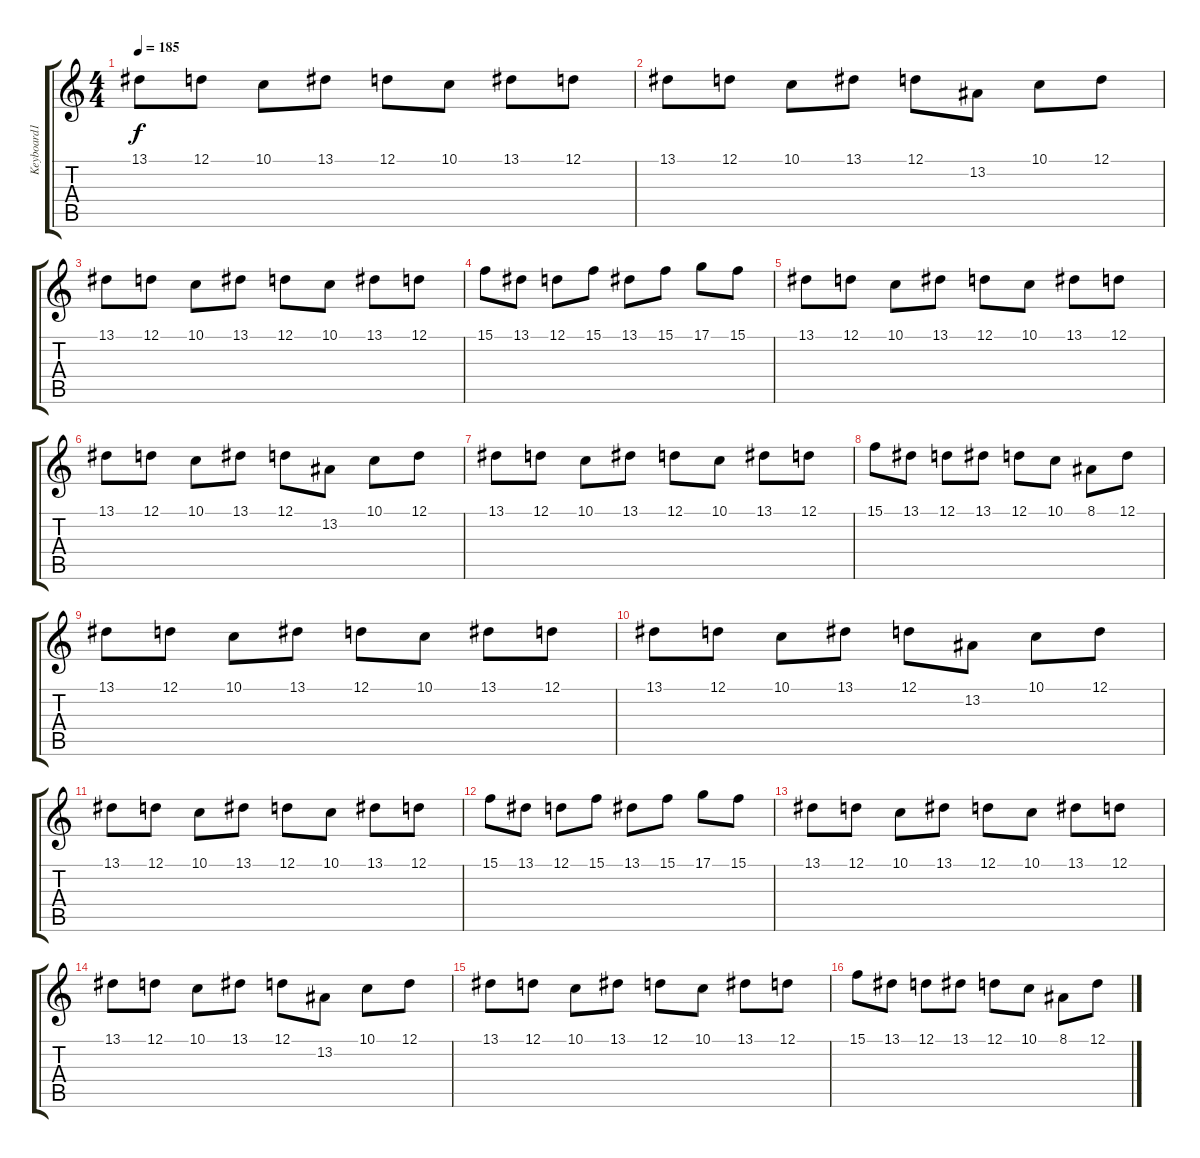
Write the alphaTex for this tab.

\track ("Keyboard1" "Keyboard1") {solo instrument pad3polysynth}
\staff {score tabs}
\tuning (D4 A3 F3 C3 G2 C2) {hide}
\ts (4 4)
\tempo 185
\clef g2
\ks c
13.1.8{dy f} 12.1.8 10.1.8 13.1.8 12.1.8 10.1.8 13.1.8 12.1.8 |
13.1.8 12.1.8 10.1.8 13.1.8 12.1.8 13.2.8 10.1.8 12.1.8 |
13.1.8 12.1.8 10.1.8 13.1.8 12.1.8 10.1.8 13.1.8 12.1.8 |
15.1.8 13.1.8 12.1.8 15.1.8 13.1.8 15.1.8 17.1.8 15.1.8 |
13.1.8 12.1.8 10.1.8 13.1.8 12.1.8 10.1.8 13.1.8 12.1.8 |
13.1.8 12.1.8 10.1.8 13.1.8 12.1.8 13.2.8 10.1.8 12.1.8 |
13.1.8 12.1.8 10.1.8 13.1.8 12.1.8 10.1.8 13.1.8 12.1.8 |
15.1.8 13.1.8 12.1.8 13.1.8 12.1.8 10.1.8 8.1.8 12.1.8 |
13.1.8 12.1.8 10.1.8 13.1.8 12.1.8 10.1.8 13.1.8 12.1.8 |
13.1.8 12.1.8 10.1.8 13.1.8 12.1.8 13.2.8 10.1.8 12.1.8 |
13.1.8 12.1.8 10.1.8 13.1.8 12.1.8 10.1.8 13.1.8 12.1.8 |
15.1.8 13.1.8 12.1.8 15.1.8 13.1.8 15.1.8 17.1.8 15.1.8 |
13.1.8 12.1.8 10.1.8 13.1.8 12.1.8 10.1.8 13.1.8 12.1.8 |
13.1.8 12.1.8 10.1.8 13.1.8 12.1.8 13.2.8 10.1.8 12.1.8 |
13.1.8 12.1.8 10.1.8 13.1.8 12.1.8 10.1.8 13.1.8 12.1.8 |
15.1.8 13.1.8 12.1.8 13.1.8 12.1.8 10.1.8 8.1.8 12.1.8
